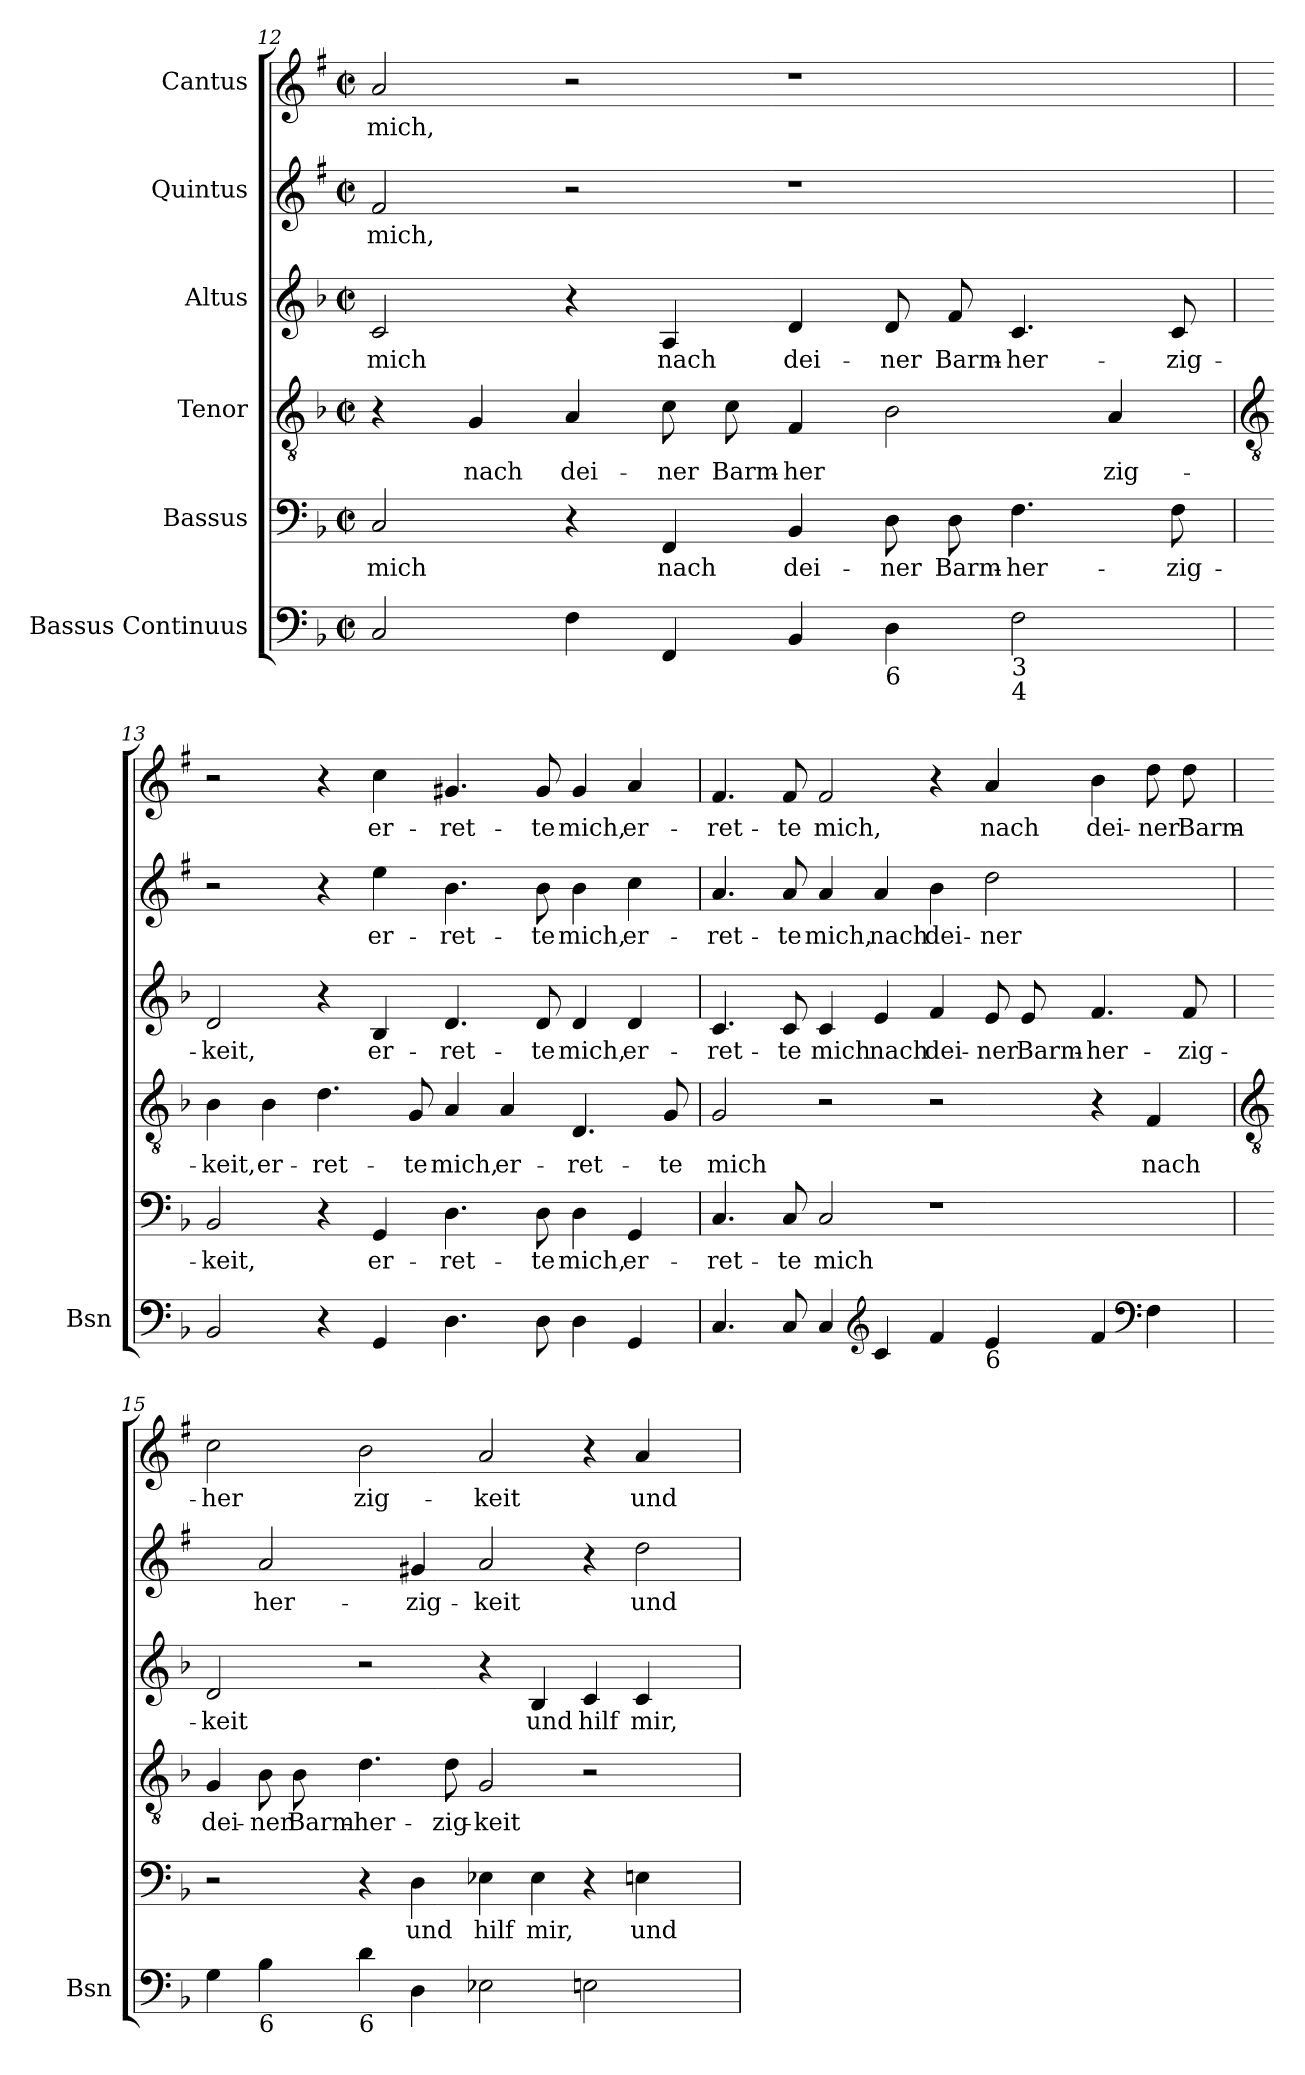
**kern	**kern	**text	**kern	**text	**kern	**text	**kern	**text	**kern	**text
*part6	*part5	*part5	*part4	*part4	*part3	*part3	*part2	*part2	*part1	*part1
*staff6	*staff5	*staff5	*staff4	*staff4	*staff3	*staff3	*staff2	*staff2	*staff1	*staff1
*I"Bassus Continuus	*I"Bassus	*	*I"Tenor	*	*I"Altus	*	*I"Quintus	*	*I"Cantus	*
*I'Bsn	*	*	*	*	*	*	*	*	*	*
*clefF4	*clefF4	*	*clefGv2	*	*clefG2	*	*clefG2	*	*clefG2	*
*	*	*	*	*	*	*	*ITrd1c2	*	*ITrd1c2	*
*k[b-]	*k[b-]	*	*k[b-]	*	*k[b-]	*	*k[b-]	*	*k[b-]	*
*F:	*F:	*	*F:	*	*F:	*	*F:	*	*F:	*
*M4/2	*M4/2	*	*M4/2	*	*M4/2	*	*M4/2	*	*M4/2	*
*met(c|)	*met(c|)	*	*met(c|)	*	*met(c|)	*	*met(c|)	*	*met(c|)	*
=12	=12	=12	=12	=12	=12	=12	=12	=12	=12	=12
!	!	!LO:LY:b	!	!	!	!LO:LY:b	!	!LO:LY:b	!	!LO:LY:b
2C	2C	mich	4r	.	2c	mich	2e	mich,	2g	mich,
!	!	!	!	!LO:LY:b	!	!	!	!	!	!
.	.	.	4G	nach	.	.	.	.	.	.
!	!	!	!	!LO:LY:b	!	!	!	!	!	!
4F	4r	.	4A	dei-	4r	.	2r	.	2r	.
!	!	!LO:LY:b	!	!LO:LY:b	!	!LO:LY:b	!	!	!	!
4FF	4FF	nach	8c	-ner	4A	nach	.	.	.	.
!	!	!	!	!LO:LY:b	!	!	!	!	!	!
.	.	.	8c	Barm-	.	.	.	.	.	.
!	!	!LO:LY:b	!	!LO:LY:b	!	!LO:LY:b	!	!	!	!
4BB-	4BB-	dei-	4F	-her	4d	dei-	1r	.	1r	.
!LO:TX:b:t=6	!	!	!	!	!	!	!	!	!	!
!	!	!LO:LY:b	!	!	!	!LO:LY:b	!	!	!	!
4D	8D	-ner	2B-	.	8d	-ner	.	.	.	.
!	!	!LO:LY:b	!	!	!	!LO:LY:b	!	!	!	!
.	8D	Barm-	.	.	8f	Barm-	.	.	.	.
!LO:TX:b:t=3	!	!	!	!	!	!	!	!	!	!
!LO:TX:b:t=4	!	!	!	!	!	!	!	!	!	!
!	!	!LO:LY:b	!	!	!	!LO:LY:b	!	!	!	!
2F	4.F	-her-	.	.	4.c	-her-	.	.	.	.
!	!	!	!	!LO:LY:b	!	!	!	!	!	!
.	.	.	4A	zig-	.	.	.	.	.	.
!	!	!LO:LY:b	!	!	!	!LO:LY:b	!	!	!	!
.	8F	-zig-	.	.	8c	-zig-	.	.	.	.
!!LO:LB:g=z
=13	=13	=13	=13	=13	=13	=13	=13	=13	=13	=13
*	*	*	*clefGv2	*	*	*	*	*	*	*
!	!	!LO:LY:b	!	!LO:LY:b	!	!LO:LY:b	!	!	!	!
2BB-	2BB-	-keit,	4B-	-keit,	2d	-keit,	2r	.	2r	.
!	!	!	!	!LO:LY:b	!	!	!	!	!	!
.	.	.	4B-	er-	.	.	.	.	.	.
!	!	!	!	!LO:LY:b	!	!	!	!	!	!
4r	4r	.	4.d	-ret-	4r	.	4r	.	4r	.
!	!	!LO:LY:b	!	!	!	!LO:LY:b	!	!LO:LY:b	!	!LO:LY:b
4GG	4GG	er-	.	.	4B-	er-	4dd	er-	4b-	er-
!	!	!	!	!LO:LY:b	!	!	!	!	!	!
.	.	.	8G	-te	.	.	.	.	.	.
!	!	!LO:LY:b	!	!LO:LY:b	!	!LO:LY:b	!	!LO:LY:b	!	!LO:LY:b
4.D	4.D	-ret-	4A	mich,	4.d	-ret-	4.a	-ret-	4.f#X	-ret-
!	!	!	!	!LO:LY:b	!	!	!	!	!	!
.	.	.	4A	er-	.	.	.	.	.	.
!	!	!LO:LY:b	!	!	!	!LO:LY:b	!	!LO:LY:b	!	!LO:LY:b
8D	8D	-te	.	.	8d	-te	8a	-te	8f#	-te
!	!	!LO:LY:b	!	!LO:LY:b	!	!LO:LY:b	!	!LO:LY:b	!	!LO:LY:b
4D	4D	mich,	4.D	-ret-	4d	mich,	4a	mich,	4f#	mich,
!	!	!LO:LY:b	!	!	!	!LO:LY:b	!	!LO:LY:b	!	!LO:LY:b
4GG	4GG	er-	.	.	4d	er-	4b-	er-	4g	er-
!	!	!	!	!LO:LY:b	!	!	!	!	!	!
.	.	.	8G	-te	.	.	.	.	.	.
=14	=14	=14	=14	=14	=14	=14	=14	=14	=14	=14
!	!	!LO:LY:b	!	!LO:LY:b	!	!LO:LY:b	!	!LO:LY:b	!	!LO:LY:b
4.C	4.C	-ret-	2G	mich	4.c	-ret-	4.g	-ret-	4.e	-ret-
!	!	!LO:LY:b	!	!	!	!LO:LY:b	!	!LO:LY:b	!	!LO:LY:b
8C	8C	-te	.	.	8c	-te	8g	-te	8e	-te
!	!	!LO:LY:b	!	!	!	!LO:LY:b	!	!LO:LY:b	!	!LO:LY:b
4C	2C	mich	2r	.	4c	mich	4g	mich,	2e	mich,
*clefG2	*	*	*	*	*	*	*	*	*	*
!	!	!	!	!	!	!LO:LY:b	!	!LO:LY:b	!	!
4c	.	.	.	.	4e	nach	4g	nach	.	.
!	!	!	!	!	!	!LO:LY:b	!	!LO:LY:b	!	!
4f	1r	.	2r	.	4f	dei-	4a	dei-	4r	.
!LO:TX:b:t=6	!	!	!	!	!	!	!	!	!	!
!	!	!	!	!	!	!LO:LY:b	!	!LO:LY:b	!	!LO:LY:b
4e	.	.	.	.	8e	-ner	2cc	-ner	4g	nach
!	!	!	!	!	!	!LO:LY:b	!	!	!	!
.	.	.	.	.	8e	Barm-	.	.	.	.
!	!	!	!	!	!	!LO:LY:b	!	!	!	!LO:LY:b
4f	.	.	4r	.	4.f	-her-	.	.	4a	dei-
*clefF4	*	*	*	*	*	*	*	*	*	*
!	!	!	!	!LO:LY:b	!	!	!	!LO:LY:b	!	!LO:LY:b
4F	.	.	4F	nach	.	.	[4ayy	Barm	8cc	-ner
!	!	!	!	!	!	!LO:LY:b	!	!	!	!LO:LY:b
.	.	.	.	.	8f	-zig-	.	.	8cc	Barm-
!!LO:LB:g=z
=15	=15	=15	=15	=15	=15	=15	=15	=15	=15	=15
*	*	*	*clefGv2	*	*	*	*	*	*	*
!	!	!	!	!LO:LY:b	!	!LO:LY:b	!	!	!	!LO:LY:b
4G	2r	.	4G	dei-	2d	-keit	4ayy]	.	2b-	-her
!LO:TX:b:t=6	!	!	!	!	!	!	!	!	!	!
!	!	!	!	!LO:LY:b	!	!	!	!LO:LY:b	!	!
4B-	.	.	8B-	-ner	.	.	2g	her-	.	.
!	!	!	!	!LO:LY:b	!	!	!	!	!	!
.	.	.	8B-	Barm-	.	.	.	.	.	.
!LO:TX:b:t=6	!	!	!	!	!	!	!	!	!	!
!	!	!	!	!LO:LY:b	!	!	!	!	!	!LO:LY:b
4d	4r	.	4.d	-her-	2r	.	.	.	2a	zig-
!	!	!LO:LY:b	!	!	!	!	!	!LO:LY:b	!	!
4D	4D	und	.	.	.	.	4f#X	-zig-	.	.
!	!	!	!	!LO:LY:b	!	!	!	!	!	!
.	.	.	8d	-zig-	.	.	.	.	.	.
!	!	!LO:LY:b	!	!LO:LY:b	!	!	!	!LO:LY:b	!	!LO:LY:b
2E-X	4E-X	hilf	2G	-keit	4r	.	2g	-keit	2g	-keit
!	!	!LO:LY:b	!	!	!	!LO:LY:b	!	!	!	!
.	4E-	mir,	.	.	4B-	und	.	.	.	.
!	!	!	!	!	!	!LO:LY:b	!	!	!	!
2En	4r	.	2r	.	4c	hilf	4r	.	4r	.
!	!	!LO:LY:b	!	!	!	!LO:LY:b	!	!LO:LY:b	!	!LO:LY:b
.	4En	und	.	.	4c	mir,	2cc	und	4g	und
4ryy	4ryy	.	4ryy	.	4ryy	.	.	.	4ryy	.
=	=	=	=	=	=	=	=	=	=	=
*-	*-	*-	*-	*-	*-	*-	*-	*-	*-	*-
